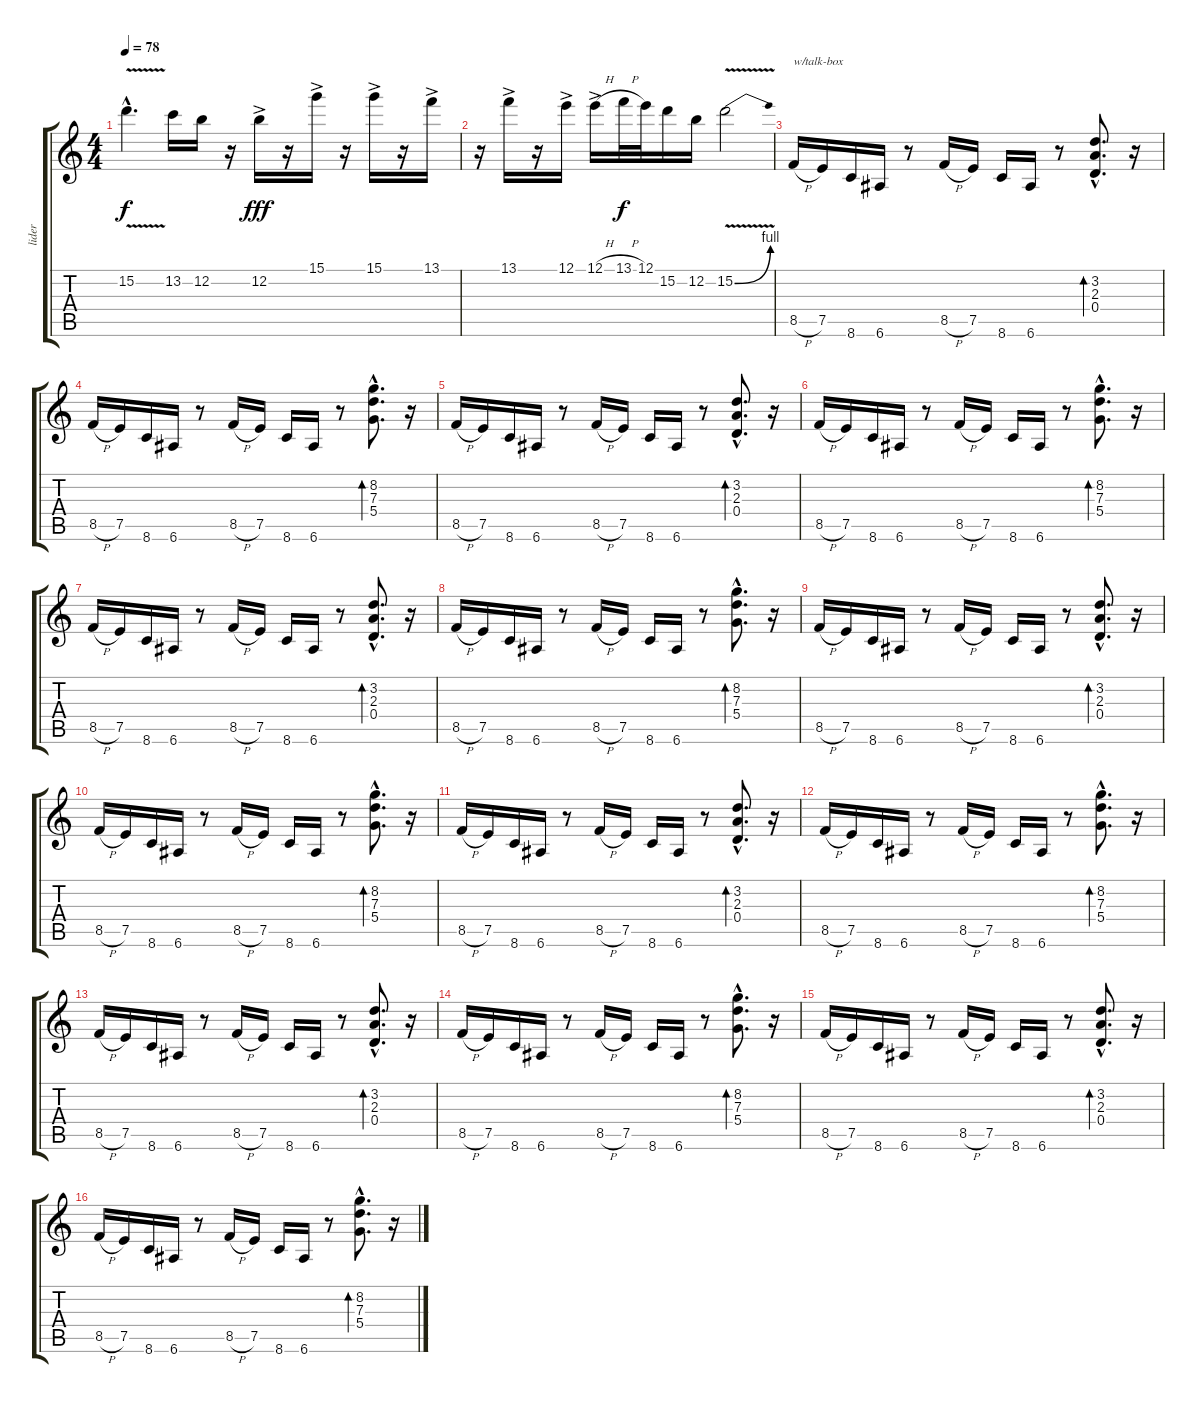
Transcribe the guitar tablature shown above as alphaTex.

\track ("lider" "lider") {instrument distortionguitar}
\staff {score tabs}
\tuning (E4 B3 G3 D3 A2 E2) {hide}
\ts (4 4)
\tempo 78
\clef g2
\ks c
15.2{v hac}.4{d dy f} 13.2.16 12.2.16 r.16 12.2{ac}.16{dy fff} r.16 15.1{ac}.16 r.16 15.1{ac}.16 r.16 13.1{ac}.16 |
r.16 13.1{ac}.16 r.16 12.1{ac}.16 12.1{h ac}.16 13.1{h}.32{dy f} 12.1.32 15.2.16 12.2.16 15.2{be (bend 0 0 60 4) v}.2 |
8.5{h}.16{txt "w/talk-box"} 7.5.16 8.6.16 6.6.16 r.8 8.5{h}.16 7.5.16 8.6.16 6.6.16 r.8 (3.2{hac} 2.3{hac} 0.4{hac}).8{d bd 120} r.16 |
8.5{h}.16 7.5.16 8.6.16 6.6.16 r.8 8.5{h}.16 7.5.16 8.6.16 6.6.16 r.8 (8.2{hac} 7.3{hac} 5.4{hac}).8{d bd 120} r.16 |
8.5{h}.16 7.5.16 8.6.16 6.6.16 r.8 8.5{h}.16 7.5.16 8.6.16 6.6.16 r.8 (3.2{hac} 2.3{hac} 0.4{hac}).8{d bd 120} r.16 |
8.5{h}.16 7.5.16 8.6.16 6.6.16 r.8 8.5{h}.16 7.5.16 8.6.16 6.6.16 r.8 (8.2{hac} 7.3{hac} 5.4{hac}).8{d bd 120} r.16 |
8.5{h}.16 7.5.16 8.6.16 6.6.16 r.8 8.5{h}.16 7.5.16 8.6.16 6.6.16 r.8 (3.2{hac} 2.3{hac} 0.4{hac}).8{d bd 120} r.16 |
8.5{h}.16 7.5.16 8.6.16 6.6.16 r.8 8.5{h}.16 7.5.16 8.6.16 6.6.16 r.8 (8.2{hac} 7.3{hac} 5.4{hac}).8{d bd 120} r.16 |
8.5{h}.16 7.5.16 8.6.16 6.6.16 r.8 8.5{h}.16 7.5.16 8.6.16 6.6.16 r.8 (3.2{hac} 2.3{hac} 0.4{hac}).8{d bd 120} r.16 |
8.5{h}.16 7.5.16 8.6.16 6.6.16 r.8 8.5{h}.16 7.5.16 8.6.16 6.6.16 r.8 (8.2{hac} 7.3{hac} 5.4{hac}).8{d bd 120} r.16 |
8.5{h}.16 7.5.16 8.6.16 6.6.16 r.8 8.5{h}.16 7.5.16 8.6.16 6.6.16 r.8 (3.2{hac} 2.3{hac} 0.4{hac}).8{d bd 120} r.16 |
8.5{h}.16 7.5.16 8.6.16 6.6.16 r.8 8.5{h}.16 7.5.16 8.6.16 6.6.16 r.8 (8.2{hac} 7.3{hac} 5.4{hac}).8{d bd 120} r.16 |
8.5{h}.16 7.5.16 8.6.16 6.6.16 r.8 8.5{h}.16 7.5.16 8.6.16 6.6.16 r.8 (3.2{hac} 2.3{hac} 0.4{hac}).8{d bd 120} r.16 |
8.5{h}.16 7.5.16 8.6.16 6.6.16 r.8 8.5{h}.16 7.5.16 8.6.16 6.6.16 r.8 (8.2{hac} 7.3{hac} 5.4{hac}).8{d bd 120} r.16 |
8.5{h}.16 7.5.16 8.6.16 6.6.16 r.8 8.5{h}.16 7.5.16 8.6.16 6.6.16 r.8 (3.2{hac} 2.3{hac} 0.4{hac}).8{d bd 120} r.16 |
8.5{h}.16 7.5.16 8.6.16 6.6.16 r.8 8.5{h}.16 7.5.16 8.6.16 6.6.16 r.8 (8.2{hac} 7.3{hac} 5.4{hac}).8{d bd 120} r.16
